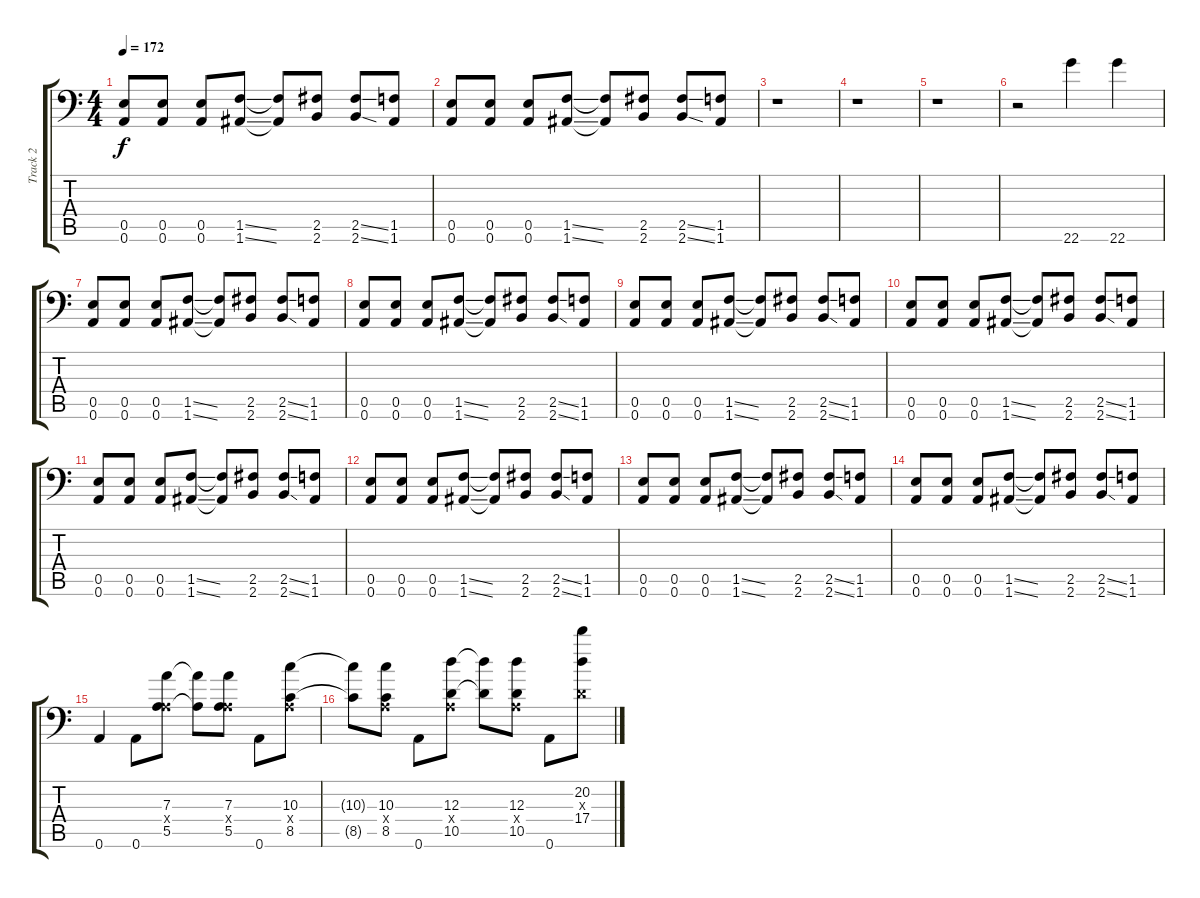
\track ("Track 2" "Track 2") {instrument overdrivenguitar}
\staff {score tabs}
\tuning (B3 Gb3 D3 A2 E2 A1) {hide}
\ts (4 4)
\tempo 172
\clef f4
\ks c
(0.5 0.6).8{dy f} (0.5 0.6).8 (0.5 0.6).8 (1.5{ss} 1.6{ss}).8 (1.5{t} 1.6{t}).8 (2.5 2.6).8 (2.5{ss} 2.6{ss}).8 (1.5 1.6).8 |
(0.5 0.6).8 (0.5 0.6).8 (0.5 0.6).8 (1.5{ss} 1.6{ss}).8 (1.5{t} 1.6{t}).8 (2.5 2.6).8 (2.5{ss} 2.6{ss}).8 (1.5 1.6).8 |
r.1 |
r.1 |
r.1 |
r.2 22.6.4 22.6.4 |
(0.5 0.6).8 (0.5 0.6).8 (0.5 0.6).8 (1.5{ss} 1.6{ss}).8 (1.5{t} 1.6{t}).8 (2.5 2.6).8 (2.5{ss} 2.6{ss}).8 (1.5 1.6).8 |
(0.5 0.6).8 (0.5 0.6).8 (0.5 0.6).8 (1.5{ss} 1.6{ss}).8 (1.5{t} 1.6{t}).8 (2.5 2.6).8 (2.5{ss} 2.6{ss}).8 (1.5 1.6).8 |
(0.5 0.6).8 (0.5 0.6).8 (0.5 0.6).8 (1.5{ss} 1.6{ss}).8 (1.5{t} 1.6{t}).8 (2.5 2.6).8 (2.5{ss} 2.6{ss}).8 (1.5 1.6).8 |
(0.5 0.6).8 (0.5 0.6).8 (0.5 0.6).8 (1.5{ss} 1.6{ss}).8 (1.5{t} 1.6{t}).8 (2.5 2.6).8 (2.5{ss} 2.6{ss}).8 (1.5 1.6).8 |
(0.5 0.6).8 (0.5 0.6).8 (0.5 0.6).8 (1.5{ss} 1.6{ss}).8 (1.5{t} 1.6{t}).8 (2.5 2.6).8 (2.5{ss} 2.6{ss}).8 (1.5 1.6).8 |
(0.5 0.6).8 (0.5 0.6).8 (0.5 0.6).8 (1.5{ss} 1.6{ss}).8 (1.5{t} 1.6{t}).8 (2.5 2.6).8 (2.5{ss} 2.6{ss}).8 (1.5 1.6).8 |
(0.5 0.6).8 (0.5 0.6).8 (0.5 0.6).8 (1.5{ss} 1.6{ss}).8 (1.5{t} 1.6{t}).8 (2.5 2.6).8 (2.5{ss} 2.6{ss}).8 (1.5 1.6).8 |
(0.5 0.6).8 (0.5 0.6).8 (0.5 0.6).8 (1.5{ss} 1.6{ss}).8 (1.5{t} 1.6{t}).8 (2.5 2.6).8 (2.5{ss} 2.6{ss}).8 (1.5 1.6).8 |
0.6.4 0.6.8 (7.3 0.4{x} 5.5).8 (7.3{t} 5.5{t}).8 (7.3 0.4{x} 5.5).8 0.6.8 (10.3 0.4{x} 8.5).8 |
(10.3{t} 8.5{t}).8 (10.3 0.4{x} 8.5).8 0.6.8 (12.3 0.4{x} 10.5).8 (12.3{t} 10.5{t}).8 (12.3 0.4{x} 10.5).8 0.6.8 (20.2 0.3{x} 17.4).8
